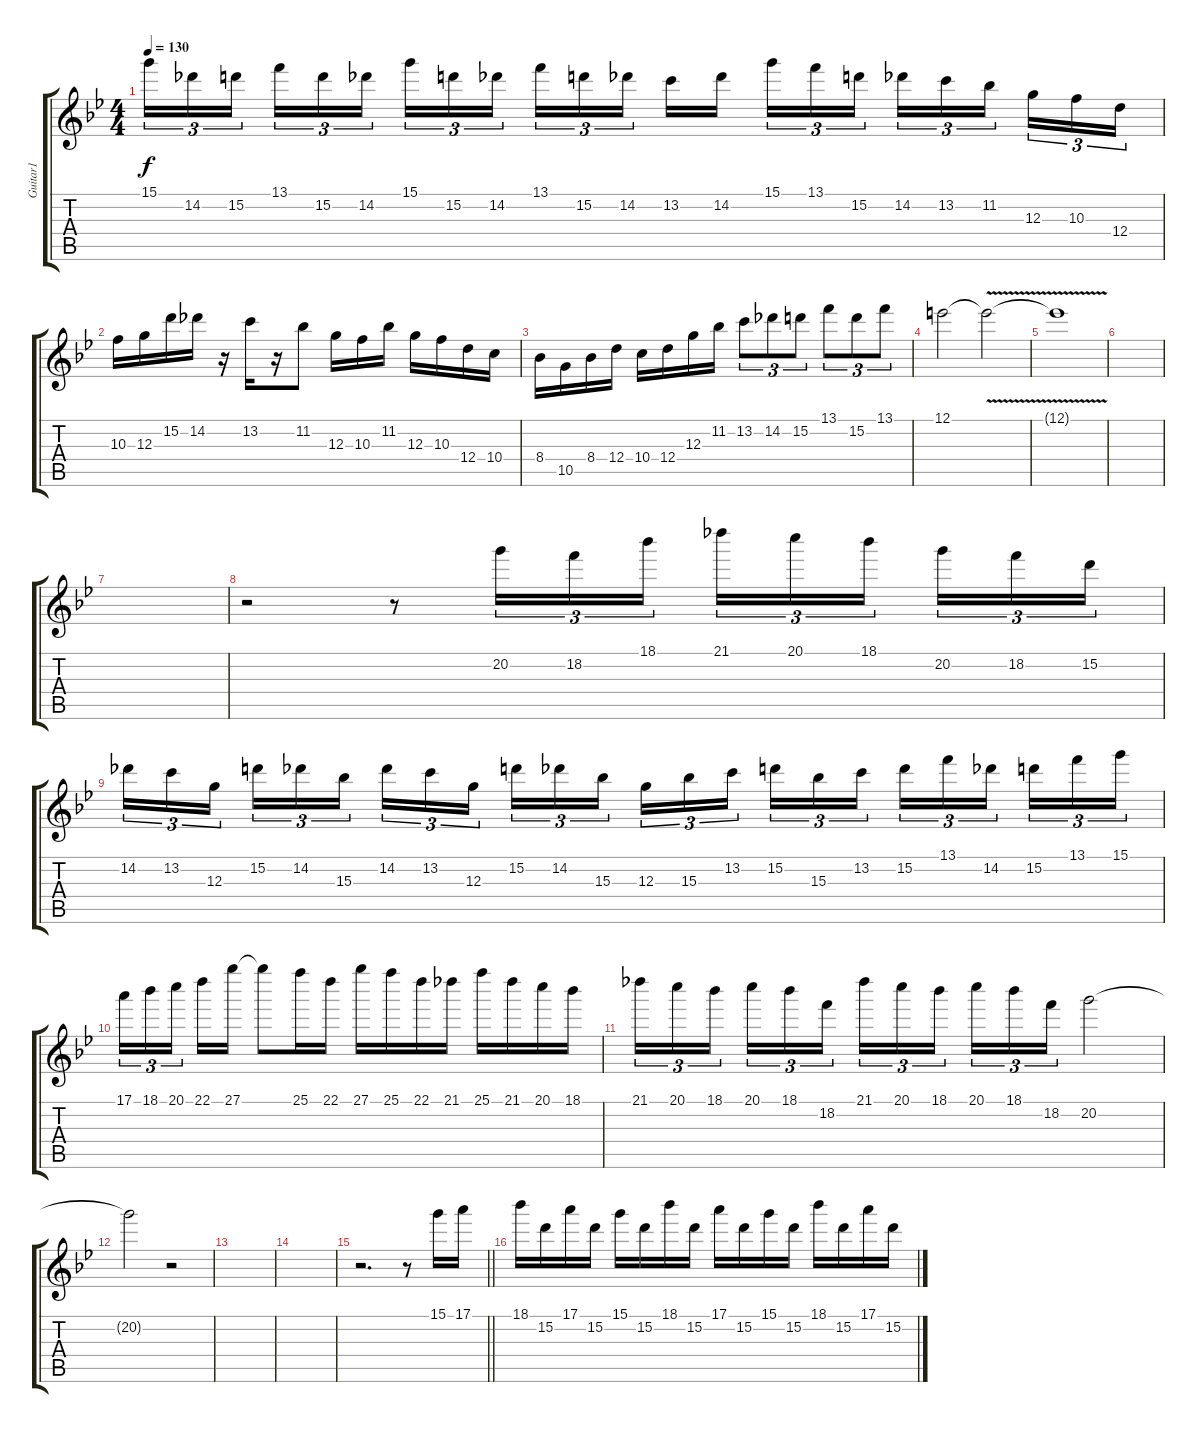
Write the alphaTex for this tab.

\track ("Guitar1" "Guitar1") {instrument distortionguitar}
\staff {score tabs}
\tuning (E4 B3 G3 D3 A2 E2) {hide}
\ts (4 4)
\tempo 130
\clef g2
\ks bb
15.1.16{tu (3 2) dy f} 14.2.16{tu (3 2)} 15.2.16{tu (3 2) beam splitsecondary} 13.1.16{tu (3 2)} 15.2.16{tu (3 2)} 14.2.16{tu (3 2)} 15.1.16{tu (3 2)} 15.2.16{tu (3 2)} 14.2.16{tu (3 2) beam splitsecondary} 13.1.16{tu (3 2)} 15.2.16{tu (3 2)} 14.2.16{tu (3 2)} 13.2.16 14.2.16{beam splitsecondary} 15.1.16{tu (3 2)} 13.1.16{tu (3 2)} 15.2.16{tu (3 2)} 14.2.16{tu (3 2)} 13.2.16{tu (3 2)} 11.2.16{tu (3 2) beam splitsecondary} 12.3.16{tu (3 2)} 10.3.16{tu (3 2)} 12.4.16{tu (3 2)} |
10.3.16 12.3.16 15.2.16 14.2.16 r.16 13.2.16 r.16 11.2.8 12.3.16 10.3.16 11.2.16 12.3.16 10.3.16 12.4.16 10.4.16 |
8.4.16 10.5.16 8.4.16 12.4.16 10.4.16 12.4.16 12.3.16 11.2.16 13.2.8{tu (3 2)} 14.2.8{tu (3 2)} 15.2.8{tu (3 2)} 13.1.8{tu (3 2)} 15.2.8{tu (3 2)} 13.1.8{tu (3 2)} |
12.1.2 12.1{v t}.2{volume 2} |
12.1{t}.1 |
|
|
r.2{volume 12} r.8 20.2.16{tu (3 2)} 18.2.16{tu (3 2)} 18.1.16{tu (3 2)} 21.1.16{tu (3 2)} 20.1.16{tu (3 2)} 18.1.16{tu (3 2) beam splitsecondary} 20.2.16{tu (3 2)} 18.2.16{tu (3 2)} 15.2.16{tu (3 2)} |
14.2.16{tu (3 2)} 13.2.16{tu (3 2)} 12.3.16{tu (3 2) beam splitsecondary} 15.2.16{tu (3 2)} 14.2.16{tu (3 2)} 15.3.16{tu (3 2)} 14.2.16{tu (3 2)} 13.2.16{tu (3 2)} 12.3.16{tu (3 2) beam splitsecondary} 15.2.16{tu (3 2)} 14.2.16{tu (3 2)} 15.3.16{tu (3 2)} 12.3.16{tu (3 2)} 15.3.16{tu (3 2)} 13.2.16{tu (3 2) beam splitsecondary} 15.2.16{tu (3 2)} 15.3.16{tu (3 2)} 13.2.16{tu (3 2)} 15.2.16{tu (3 2)} 13.1.16{tu (3 2)} 14.2.16{tu (3 2) beam splitsecondary} 15.2.16{tu (3 2)} 13.1.16{tu (3 2)} 15.1.16{tu (3 2)} |
17.1.16{tu (3 2)} 18.1.16{tu (3 2)} 20.1.16{tu (3 2) beam splitsecondary} 22.1.16 27.1.16 27.1{t}.8 25.1.16 22.1.16 27.1.16 25.1.16 22.1.16 21.1.16 25.1.16 21.1.16 20.1.16 18.1.16 |
21.1.16{tu (3 2)} 20.1.16{tu (3 2)} 18.1.16{tu (3 2) beam splitsecondary} 20.1.16{tu (3 2)} 18.1.16{tu (3 2)} 18.2.16{tu (3 2)} 21.1.16{tu (3 2)} 20.1.16{tu (3 2)} 18.1.16{tu (3 2) beam splitsecondary} 20.1.16{tu (3 2)} 18.1.16{tu (3 2)} 18.2.16{tu (3 2)} 20.2.2 |
20.2{t}.2{volume 2} r.2 |
|
|
\barLineRight lightlight
r.2{d} r.8{volume 15} 15.1.16 17.1.16 |
18.1.16 15.2.16 17.1.16 15.2.16 15.1.16 15.2.16 18.1.16 15.2.16 17.1.16 15.2.16 15.1.16 15.2.16 18.1.16 15.2.16 17.1.16 15.2.16
